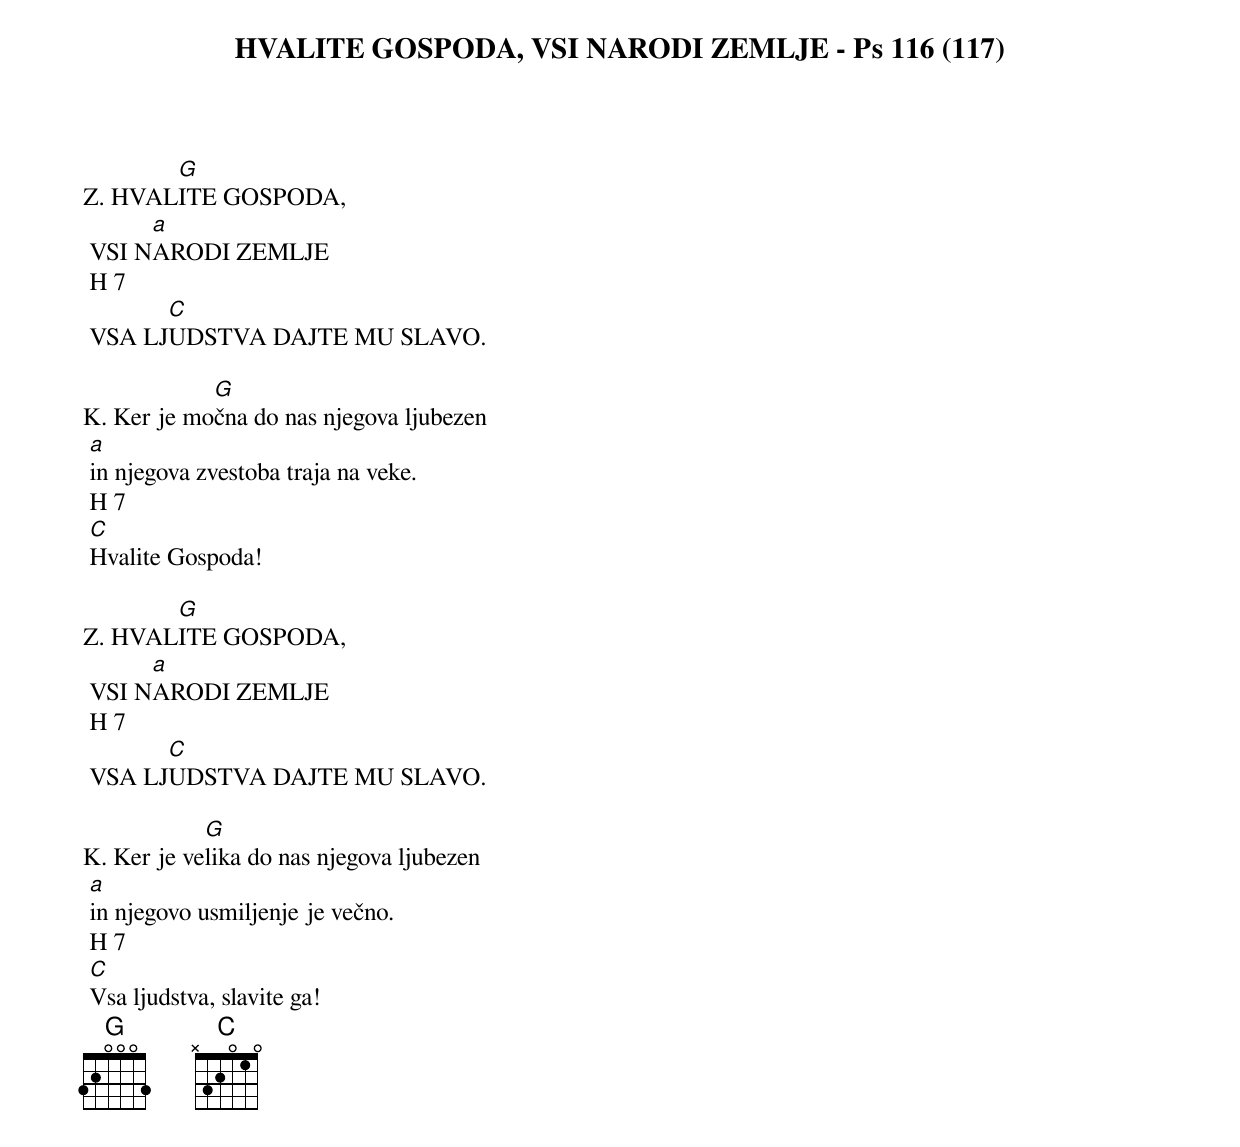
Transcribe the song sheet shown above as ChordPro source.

{title: HVALITE GOSPODA, VSI NARODI ZEMLJE - Ps 116 (117)}

Z.	HVAL[G]ITE GOSPODA,
	VSI N[a]ARODI ZEMLJE
	H 7
	VSA LJ[C]UDSTVA DAJTE MU SLAVO.

K.	Ker je mo[G]čna do nas njegova ljubezen
	[a]in njegova zvestoba traja na veke.
	H 7
	[C]Hvalite Gospoda!

Z.	HVAL[G]ITE GOSPODA,
	VSI N[a]ARODI ZEMLJE
	H 7
	VSA LJ[C]UDSTVA DAJTE MU SLAVO.

K.	Ker je ve[G]lika do nas njegova ljubezen
	[a]in njegovo usmiljenje je večno.
	H 7
	[C]Vsa ljudstva, slavite ga!
